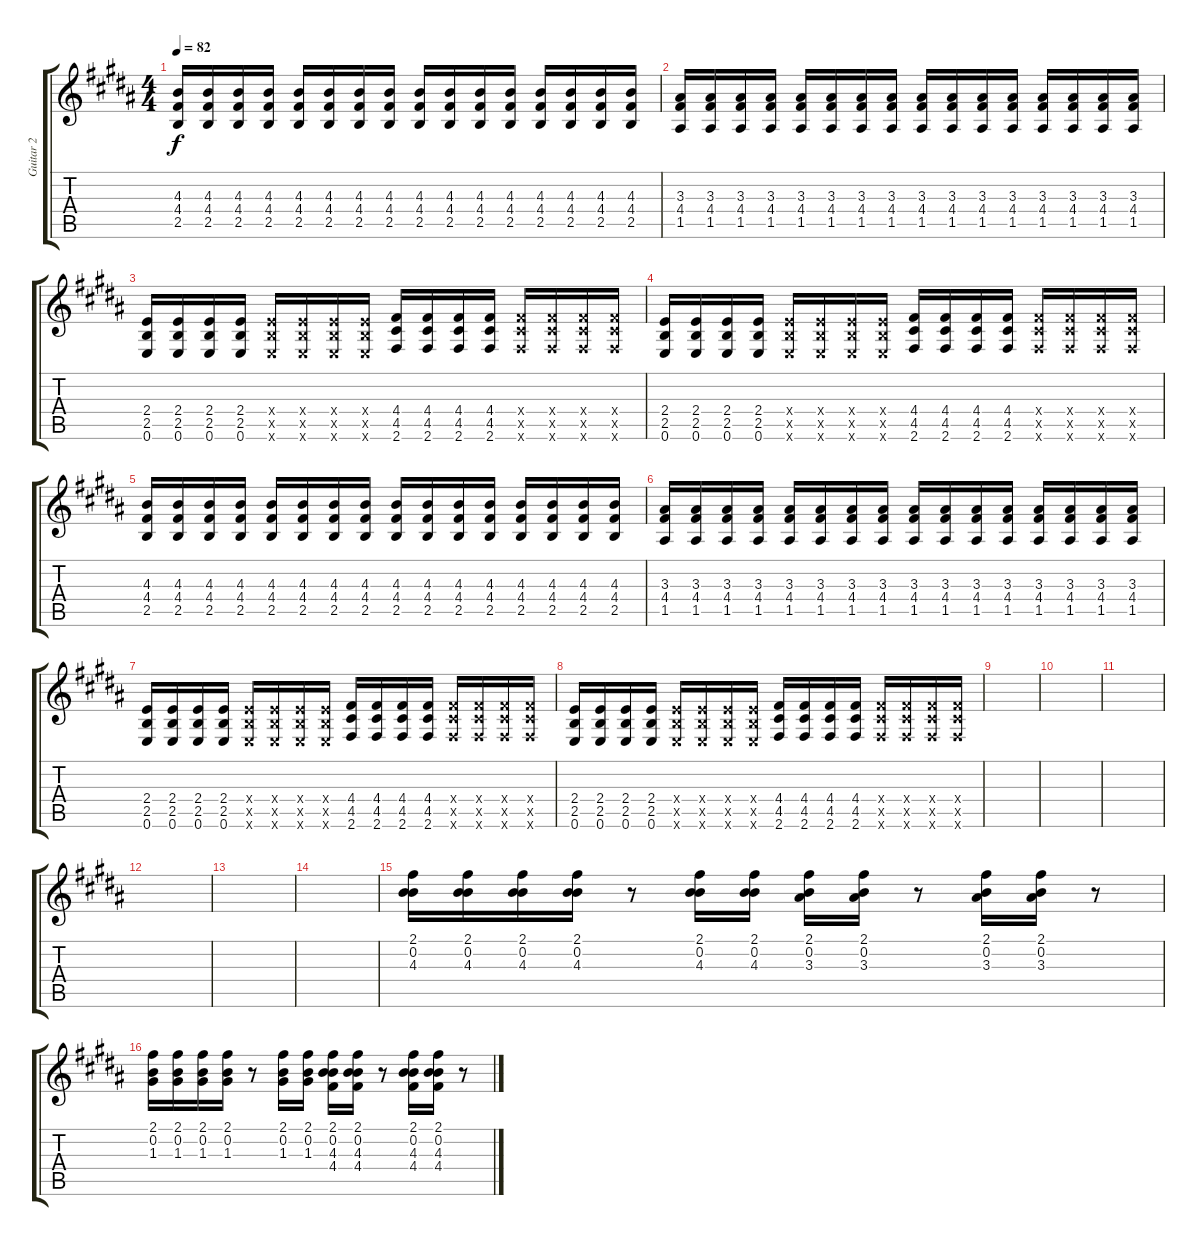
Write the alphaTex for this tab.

\track ("Guitar 2" "Guitar 2") {instrument distortionguitar}
\staff {score tabs}
\tuning (E4 B3 G3 D3 A2 E2) {hide}
\ts (4 4)
\tempo 82
\clef g2
\ks b
(4.3 4.4 2.5).16{dy f} (4.3 4.4 2.5).16 (4.3 4.4 2.5).16 (4.3 4.4 2.5).16 (4.3 4.4 2.5).16 (4.3 4.4 2.5).16 (4.3 4.4 2.5).16 (4.3 4.4 2.5).16 (4.3 4.4 2.5).16 (4.3 4.4 2.5).16 (4.3 4.4 2.5).16 (4.3 4.4 2.5).16 (4.3 4.4 2.5).16 (4.3 4.4 2.5).16 (4.3 4.4 2.5).16 (4.3 4.4 2.5).16 |
(3.3 4.4 1.5).16 (3.3 4.4 1.5).16 (3.3 4.4 1.5).16 (3.3 4.4 1.5).16 (3.3 4.4 1.5).16 (3.3 4.4 1.5).16 (3.3 4.4 1.5).16 (3.3 4.4 1.5).16 (3.3 4.4 1.5).16 (3.3 4.4 1.5).16 (3.3 4.4 1.5).16 (3.3 4.4 1.5).16 (3.3 4.4 1.5).16 (3.3 4.4 1.5).16 (3.3 4.4 1.5).16 (3.3 4.4 1.5).16 |
(2.4 2.5 0.6).16 (2.4 2.5 0.6).16 (2.4 2.5 0.6).16 (2.4 2.5 0.6).16 (2.4{x} 2.5{x} 0.6{x}).16 (2.4{x} 2.5{x} 0.6{x}).16 (2.4{x} 2.5{x} 0.6{x}).16 (2.4{x} 2.5{x} 0.6{x}).16 (4.4 4.5 2.6).16 (4.4 4.5 2.6).16 (4.4 4.5 2.6).16 (4.4 4.5 2.6).16 (4.4{x} 4.5{x} 2.6{x}).16 (4.4{x} 4.5{x} 2.6{x}).16 (4.4{x} 4.5{x} 2.6{x}).16 (4.4{x} 4.5{x} 2.6{x}).16 |
(2.4 2.5 0.6).16 (2.4 2.5 0.6).16 (2.4 2.5 0.6).16 (2.4 2.5 0.6).16 (2.4{x} 2.5{x} 0.6{x}).16 (2.4{x} 2.5{x} 0.6{x}).16 (2.4{x} 2.5{x} 0.6{x}).16 (2.4{x} 2.5{x} 0.6{x}).16 (4.4 4.5 2.6).16 (4.4 4.5 2.6).16 (4.4 4.5 2.6).16 (4.4 4.5 2.6).16 (4.4{x} 4.5{x} 2.6{x}).16 (4.4{x} 4.5{x} 2.6{x}).16 (4.4{x} 4.5{x} 2.6{x}).16 (4.4{x} 4.5{x} 2.6{x}).16 |
(4.3 4.4 2.5).16 (4.3 4.4 2.5).16 (4.3 4.4 2.5).16 (4.3 4.4 2.5).16 (4.3 4.4 2.5).16 (4.3 4.4 2.5).16 (4.3 4.4 2.5).16 (4.3 4.4 2.5).16 (4.3 4.4 2.5).16 (4.3 4.4 2.5).16 (4.3 4.4 2.5).16 (4.3 4.4 2.5).16 (4.3 4.4 2.5).16 (4.3 4.4 2.5).16 (4.3 4.4 2.5).16 (4.3 4.4 2.5).16 |
(3.3 4.4 1.5).16 (3.3 4.4 1.5).16 (3.3 4.4 1.5).16 (3.3 4.4 1.5).16 (3.3 4.4 1.5).16 (3.3 4.4 1.5).16 (3.3 4.4 1.5).16 (3.3 4.4 1.5).16 (3.3 4.4 1.5).16 (3.3 4.4 1.5).16 (3.3 4.4 1.5).16 (3.3 4.4 1.5).16 (3.3 4.4 1.5).16 (3.3 4.4 1.5).16 (3.3 4.4 1.5).16 (3.3 4.4 1.5).16 |
(2.4 2.5 0.6).16 (2.4 2.5 0.6).16 (2.4 2.5 0.6).16 (2.4 2.5 0.6).16 (2.4{x} 2.5{x} 0.6{x}).16 (2.4{x} 2.5{x} 0.6{x}).16 (2.4{x} 2.5{x} 0.6{x}).16 (2.4{x} 2.5{x} 0.6{x}).16 (4.4 4.5 2.6).16 (4.4 4.5 2.6).16 (4.4 4.5 2.6).16 (4.4 4.5 2.6).16 (4.4{x} 4.5{x} 2.6{x}).16 (4.4{x} 4.5{x} 2.6{x}).16 (4.4{x} 4.5{x} 2.6{x}).16 (4.4{x} 4.5{x} 2.6{x}).16 |
(2.4 2.5 0.6).16 (2.4 2.5 0.6).16 (2.4 2.5 0.6).16 (2.4 2.5 0.6).16 (2.4{x} 2.5{x} 0.6{x}).16 (2.4{x} 2.5{x} 0.6{x}).16 (2.4{x} 2.5{x} 0.6{x}).16 (2.4{x} 2.5{x} 0.6{x}).16 (4.4 4.5 2.6).16 (4.4 4.5 2.6).16 (4.4 4.5 2.6).16 (4.4 4.5 2.6).16 (4.4{x} 4.5{x} 2.6{x}).16 (4.4{x} 4.5{x} 2.6{x}).16 (4.4{x} 4.5{x} 2.6{x}).16 (4.4{x} 4.5{x} 2.6{x}).16 |
|
|
|
|
|
|
(2.1 0.2 4.3).16{volume 10} (2.1 0.2 4.3).16 (2.1 0.2 4.3).16 (2.1 0.2 4.3).16 r.8 (2.1 0.2 4.3).16 (2.1 0.2 4.3).16 (2.1 0.2 3.3).16 (2.1 0.2 3.3).16 r.8 (2.1 0.2 3.3).16 (2.1 0.2 3.3).16 r.8 |
(2.1 0.2 1.3).16 (2.1 0.2 1.3).16 (2.1 0.2 1.3).16 (2.1 0.2 1.3).16 r.8 (2.1 0.2 1.3).16 (2.1 0.2 1.3).16 (2.1 0.2 4.3 4.4).16 (2.1 0.2 4.3 4.4).16 r.8 (2.1 0.2 4.3 4.4).16 (2.1 0.2 4.3 4.4).16 r.8
